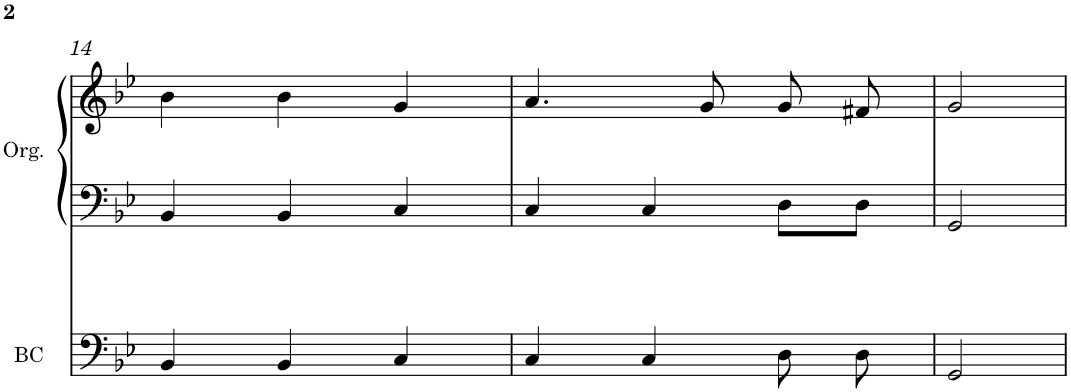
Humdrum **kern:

**kern	**kern	**kern	**kern	**kern	**kern	**kern
*part6	*part5	*part5	*part4	*part3	*part2	*part1
*staff7	*staff6	*staff5	*staff4	*staff3	*staff2	*staff1
*I"Basse Continue	*I"Orgue	*	*I"Basse	*I"Ténor	*I"Alto	*I"Soprano
*I'BC	*I'Org.	*	*I'B.	*I'T.	*I'A.	*I'S.
!!LO:PB:g=z
*clefF4	*clefF4	*clefG2	*clefF4	*clefGv2	*clefG2	*clefG2
*k[b-e-]	*k[b-e-]	*k[b-e-]	*k[b-e-]	*k[b-e-]	*k[b-e-]	*k[b-e-]
*M3/4	*M3/4	*M3/4	*M3/4	*M3/4	*M3/4	*M3/4
=14	=14	=14	=14	=14	=14	=14
4BB-/	4BB-/	4b-\	2.r	2.r	2.r	2.r
4BB-/	4BB-/	4b-\	.	.	.	.
4C/	4C/	4g/	.	.	.	.
=15	=15	=15	=15	=15	=15	=15
4C/	4C/	4.a/	2.r	2.r	2.r	2.r
4C/	4C/	.	.	.	.	.
.	.	8g/	.	.	.	.
8D\L	8D\L	8g/L	.	.	.	.
8D\J	8D\J	8f#X/J	.	.	.	.
=16	=16	=16	=16	=16	=16	=16
2GG/	2GG/	2g/	4r	4r	4r	4r
.	.	.	4r	4r	4r	4r
=	=	=	=	=	=	=
*-	*-	*-	*-	*-	*-	*-
